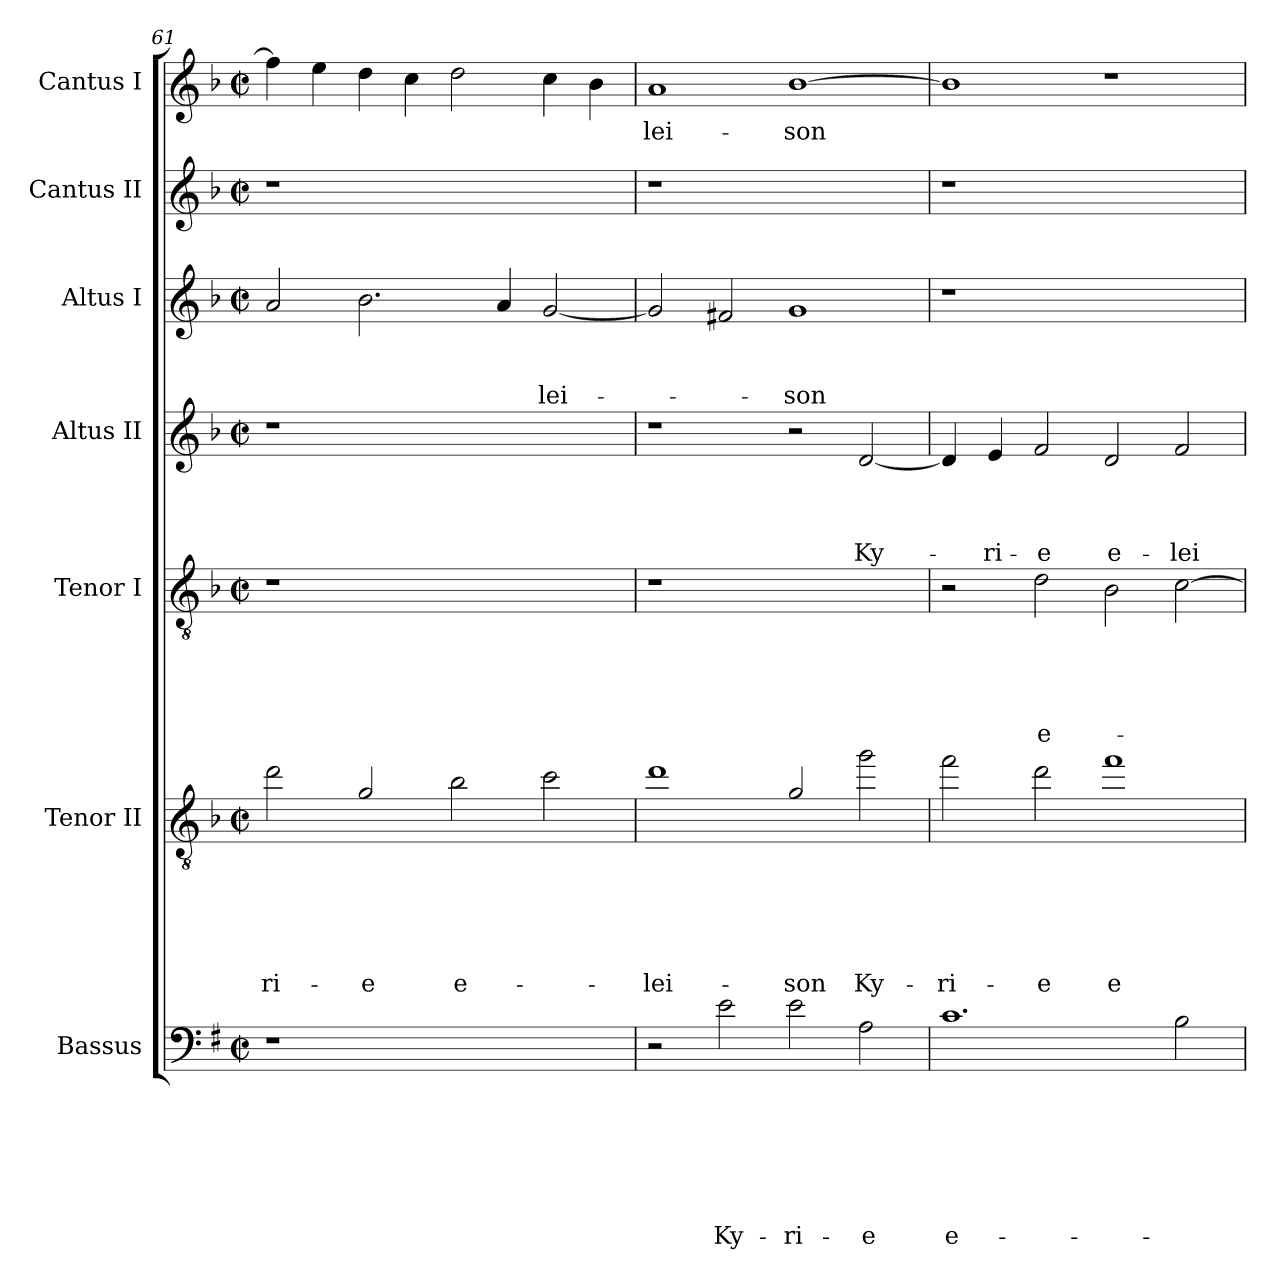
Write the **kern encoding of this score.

**kern	**text	**text	**text	**text	**text	**text	**text	**kern	**text	**text	**text	**text	**text	**text	**kern	**text	**text	**text	**text	**text	**kern	**text	**text	**text	**text	**kern	**text	**text	**text	**kern	**kern	**text
*part7	*part7	*part7	*part7	*part7	*part7	*part7	*part7	*part6	*part6	*part6	*part6	*part6	*part6	*part6	*part5	*part5	*part5	*part5	*part5	*part5	*part4	*part4	*part4	*part4	*part4	*part3	*part3	*part3	*part3	*part2	*part1	*part1
*staff7	*staff7	*staff7	*staff7	*staff7	*staff7	*staff7	*staff7	*staff6	*staff6	*staff6	*staff6	*staff6	*staff6	*staff6	*staff5	*staff5	*staff5	*staff5	*staff5	*staff5	*staff4	*staff4	*staff4	*staff4	*staff4	*staff3	*staff3	*staff3	*staff3	*staff2	*staff1	*staff1
*I"Bassus	*	*	*	*	*	*	*	*I"Tenor II	*	*	*	*	*	*	*I"Tenor I	*	*	*	*	*	*I"Altus II	*	*	*	*	*I"Altus I	*	*	*	*I"Cantus  II	*I"Cantus I	*
*I'B	*	*	*	*	*	*	*	*I'T2	*	*	*	*	*	*	*I'T1	*	*	*	*	*	*I'A2	*	*	*	*	*I'A1	*	*	*	*I'C2	*I'C1	*
*clefF4	*	*	*	*	*	*	*	*clefGv2	*	*	*	*	*	*	*clefGv2	*	*	*	*	*	*clefG2	*	*	*	*	*clefG2	*	*	*	*clefG2	*clefG2	*
*ITrd1c2	*	*	*	*	*	*	*	*ITrd8c14	*	*	*	*	*	*	*	*	*	*	*	*	*	*	*	*	*	*	*	*	*	*	*	*
*k[b-]	*	*	*	*	*	*	*	*k[b-]	*	*	*	*	*	*	*k[b-]	*	*	*	*	*	*k[b-]	*	*	*	*	*k[b-]	*	*	*	*k[b-]	*k[b-]	*
*d:	*	*	*	*	*	*	*	*d:	*	*	*	*	*	*	*d:	*	*	*	*	*	*d:	*	*	*	*	*d:	*	*	*	*d:	*d:	*
*M2/2	*	*	*	*	*	*	*	*M2/2	*	*	*	*	*	*	*M2/2	*	*	*	*	*	*M2/2	*	*	*	*	*M2/2	*	*	*	*M2/2	*M2/2	*
*met(c|)	*	*	*	*	*	*	*	*met(c|)	*	*	*	*	*	*	*met(c|)	*	*	*	*	*	*met(c|)	*	*	*	*	*met(c|)	*	*	*	*met(c|)	*met(c|)	*
=61	=61	=61	=61	=61	=61	=61	=61	=61	=61	=61	=61	=61	=61	=61	=61	=61	=61	=61	=61	=61	=61	=61	=61	=61	=61	=61	=61	=61	=61	=61	=61	=61
!	!	!	!	!	!	!	!	!	!	!	!	!	!	!LO:LY:b	!	!	!	!	!	!	!	!	!	!	!	!	!	!	!	!	!	!
1r	.	.	.	.	.	.	.	2d\	.	.	.	.	.	-ri-	1r	.	.	.	.	.	1r	.	.	.	.	2a/	.	.	.	1r	4ff\]	.
.	.	.	.	.	.	.	.	.	.	.	.	.	.	.	.	.	.	.	.	.	.	.	.	.	.	.	.	.	.	.	4ee\	.
!	!	!	!	!	!	!	!	!	!	!	!	!	!	!LO:LY:b	!	!	!	!	!	!	!	!	!	!	!	!	!	!	!	!	!	!
.	.	.	.	.	.	.	.	2G/	.	.	.	.	.	-e	.	.	.	.	.	.	.	.	.	.	.	2.b-\	.	.	.	.	4dd\	.
.	.	.	.	.	.	.	.	.	.	.	.	.	.	.	.	.	.	.	.	.	.	.	.	.	.	.	.	.	.	.	4cc\	.
!	!	!	!	!	!	!	!	!	!	!	!	!	!	!LO:LY:b	!	!	!	!	!	!	!	!	!	!	!	!	!	!	!	!	!	!
1ryy	.	.	.	.	.	.	.	2B-\	.	.	.	.	.	e-	1ryy	.	.	.	.	.	1ryy	.	.	.	.	.	.	.	.	1ryy	2dd\	.
.	.	.	.	.	.	.	.	.	.	.	.	.	.	.	.	.	.	.	.	.	.	.	.	.	.	4a/	.	.	.	.	.	.
!	!	!	!	!	!	!	!	!	!	!	!	!	!	!	!	!	!	!	!	!	!	!	!	!	!	!	!	!	!LO:LY:b	!	!	!
.	.	.	.	.	.	.	.	2c\	.	.	.	.	.	.	.	.	.	.	.	.	.	.	.	.	.	[2g/	.	.	-lei-	.	4cc\	.
.	.	.	.	.	.	.	.	.	.	.	.	.	.	.	.	.	.	.	.	.	.	.	.	.	.	.	.	.	.	.	4b-\	.
=62	=62	=62	=62	=62	=62	=62	=62	=62	=62	=62	=62	=62	=62	=62	=62	=62	=62	=62	=62	=62	=62	=62	=62	=62	=62	=62	=62	=62	=62	=62	=62	=62
!	!	!	!	!	!	!	!	!	!	!	!	!	!	!LO:LY:b	!	!	!	!	!	!	!	!	!	!	!	!	!	!	!	!	!	!LO:LY:b
2r	.	.	.	.	.	.	.	1d	.	.	.	.	.	-lei-	1r	.	.	.	.	.	1r	.	.	.	.	2g/]	.	.	.	1r	1a	-lei-
!	!	!	!	!	!	!	!LO:LY:b	!	!	!	!	!	!	!	!	!	!	!	!	!	!	!	!	!	!	!	!	!	!	!	!	!
2d\	.	.	.	.	.	.	Ky-	.	.	.	.	.	.	.	.	.	.	.	.	.	.	.	.	.	.	2f#X/	.	.	.	.	.	.
!	!	!	!	!	!	!	!LO:LY:b	!	!	!	!	!	!	!LO:LY:b	!	!	!	!	!	!	!	!	!	!	!	!	!	!	!LO:LY:b	!	!	!LO:LY:b
2d\	.	.	.	.	.	.	-ri-	2G/	.	.	.	.	.	-son	1ryy	.	.	.	.	.	2r	.	.	.	.	1g	.	.	-son	1ryy	[1b-	-son
!	!	!	!	!	!	!	!LO:LY:b	!	!	!	!	!	!	!LO:LY:b	!	!	!	!	!	!	!	!	!	!	!LO:LY:b	!	!	!	!	!	!	!
2G\	.	.	.	.	.	.	-e	2g\	.	.	.	.	.	Ky-	.	.	.	.	.	.	[2d/	.	.	.	Ky-	.	.	.	.	.	.	.
=63	=63	=63	=63	=63	=63	=63	=63	=63	=63	=63	=63	=63	=63	=63	=63	=63	=63	=63	=63	=63	=63	=63	=63	=63	=63	=63	=63	=63	=63	=63	=63	=63
!	!	!	!	!	!	!	!LO:LY:b	!	!	!	!	!	!	!LO:LY:b	!	!	!	!	!	!	!	!	!	!	!	!	!	!	!	!	!	!
1.B-	.	.	.	.	.	.	e-	2f\	.	.	.	.	.	-ri-	2r	.	.	.	.	.	4d/]	.	.	.	.	1r	.	.	.	1r	1b-]	.
!	!	!	!	!	!	!	!	!	!	!	!	!	!	!	!	!	!	!	!	!	!	!	!	!	!LO:LY:b	!	!	!	!	!	!	!
.	.	.	.	.	.	.	.	.	.	.	.	.	.	.	.	.	.	.	.	.	4e/	.	.	.	-ri-	.	.	.	.	.	.	.
!	!	!	!	!	!	!	!	!	!	!	!	!	!	!LO:LY:b	!	!	!	!	!	!LO:LY:b	!	!	!	!	!LO:LY:b	!	!	!	!	!	!	!
.	.	.	.	.	.	.	.	2d\	.	.	.	.	.	-e	2d\	.	.	.	.	e-	2f/	.	.	.	-e	.	.	.	.	.	.	.
!	!	!	!	!	!	!	!	!	!	!	!	!	!	!LO:LY:b	!	!	!	!	!	!	!	!	!	!	!LO:LY:b	!	!	!	!	!	!	!
.	.	.	.	.	.	.	.	1f	.	.	.	.	.	e-	2B-\	.	.	.	.	.	2d/	.	.	.	e-	1ryy	.	.	.	1ryy	1r	.
!	!	!	!	!	!	!	!	!	!	!	!	!	!	!	!	!	!	!	!	!	!	!	!	!	!LO:LY:b	!	!	!	!	!	!	!
2A\	.	.	.	.	.	.	.	.	.	.	.	.	.	.	[2c\	.	.	.	.	.	2f/	.	.	.	-lei-	.	.	.	.	.	.	.
=	=	=	=	=	=	=	=	=	=	=	=	=	=	=	=	=	=	=	=	=	=	=	=	=	=	=	=	=	=	=	=	=
*-	*-	*-	*-	*-	*-	*-	*-	*-	*-	*-	*-	*-	*-	*-	*-	*-	*-	*-	*-	*-	*-	*-	*-	*-	*-	*-	*-	*-	*-	*-	*-	*-
